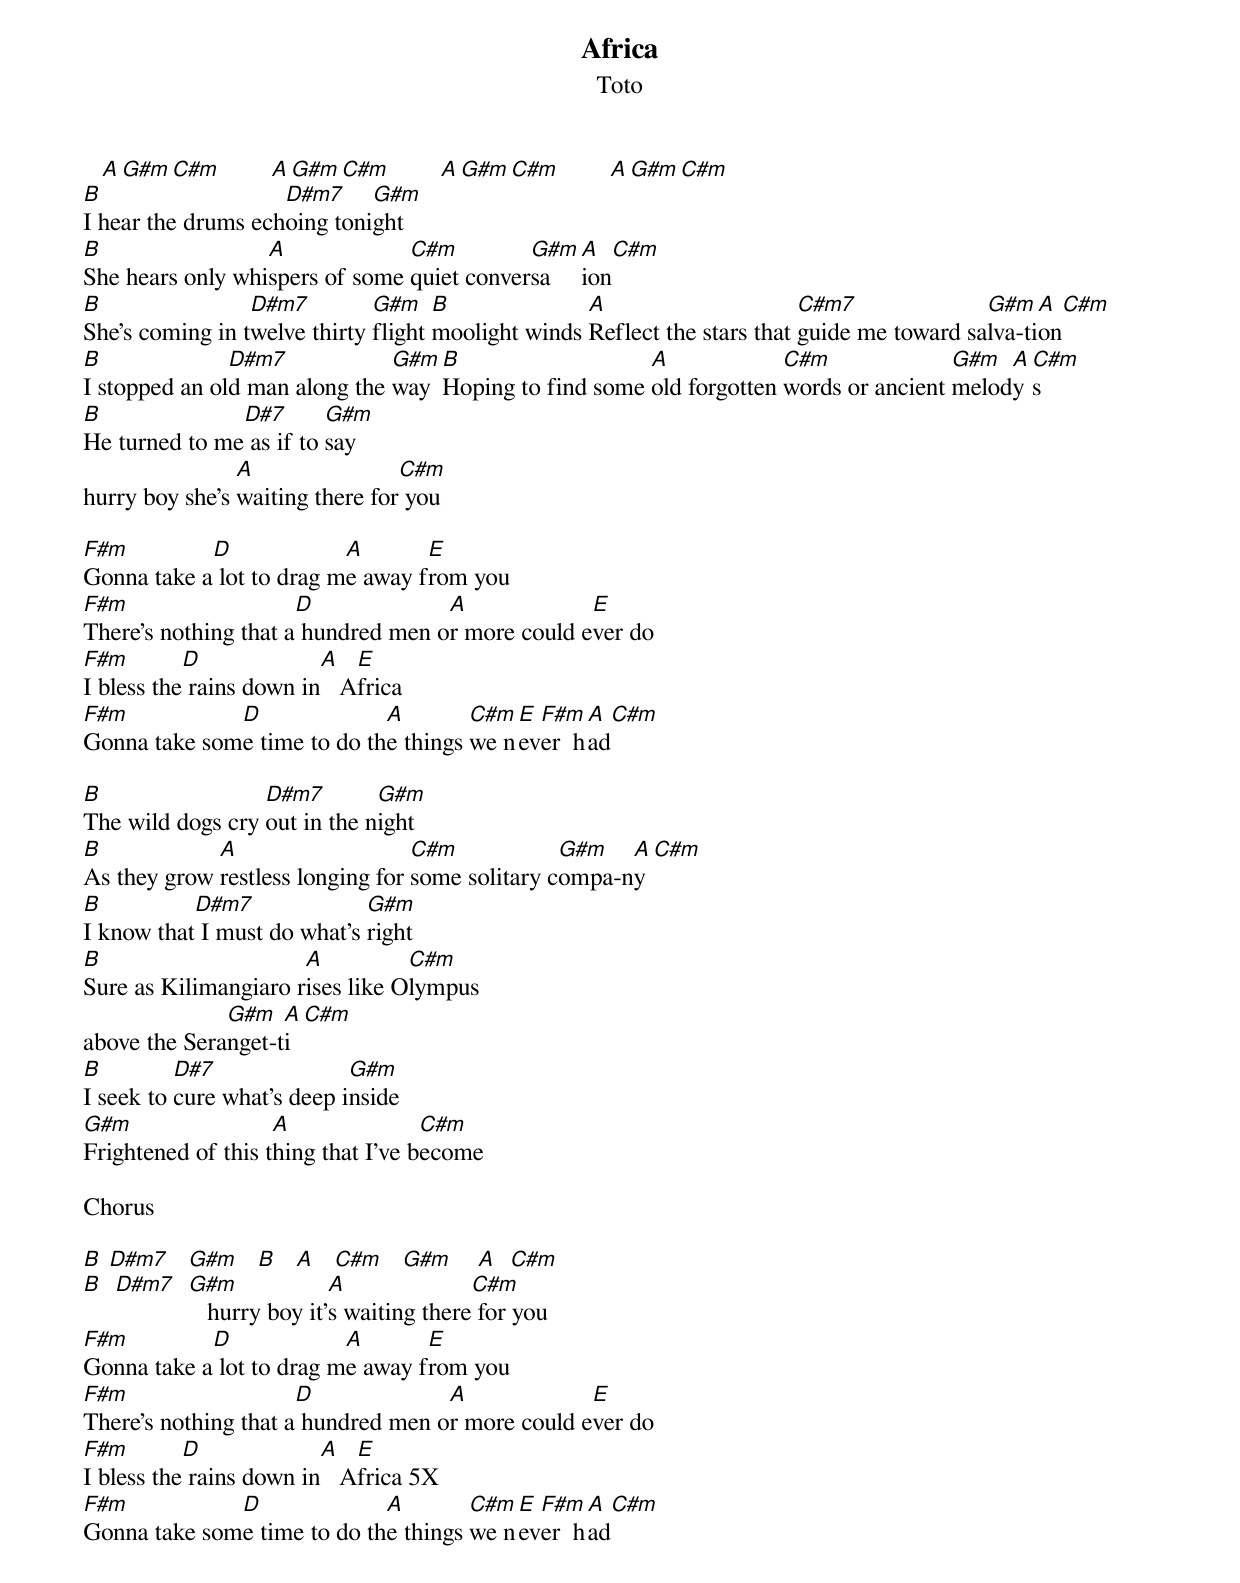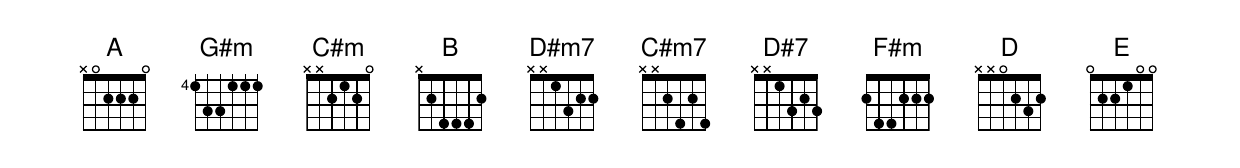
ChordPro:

{title: Africa}
{subtitle:Toto}
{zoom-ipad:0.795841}
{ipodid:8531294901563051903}
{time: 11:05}

   [A][G#m][C#m]        [A][G#m][C#m]        [A][G#m][C#m]        [A][G#m][C#m]
[B]I hear the drums ech[D#m7]oing toni[G#m]ght
[B]She hears only whi[A]spers of some [C#m]quiet conver[G#m]sa[A]ion[C#m]
[B]She's coming in t[D#m7]welve thirty [G#m]flight [B]moolight winds [A]Reflect the stars that [C#m7]guide me toward sa[G#m]lva-ti[A]on[C#m]
[B]I stopped an ol[D#m7]d man along the [G#m]way [B]Hoping to find some [A]old forgotten [C#m]words or ancient [G#m]melod[A]y [C#m]s
[B]He turned to me[D#7] as if to [G#m]say
hurry boy she's [A]waiting there for[C#m] you

[F#m]Gonna take a[D] lot to drag m[A]e away f[E]rom you
[F#m]There's nothing that a[D] hundred men o[A]r more could e[E]ver do
[F#m]I bless the[D] rains down in[A]   A[E]frica
[F#m]Gonna take som[D]e time to do th[A]e things [C#m]we n[E]ev[F#m]er  h[A]ad[C#m]

[B]The wild dogs cry [D#m7]out in the n[G#m]ight
[B]As they grow [A]restless longing for [C#m]some solitary c[G#m]ompa-n[A]y[C#m]
[B]I know that[D#m7] I must do what's [G#m]right
[B]Sure as Kilimangiaro r[A]ises like O[C#m]lympus
above the Sera[G#m]nget-t[A]i[C#m]
[B]I seek to [D#7]cure what's deep i[G#m]nside
[G#m]Frightened of this t[A]hing that I've b[C#m]ecome

Chorus

[B] [D#m7]   [G#m]   [B]   [A]   [C#m]   [G#m]    [A]  [C#m]
[B]  [D#m7]  [G#m]   hurry boy it'[A]s waiting there[C#m] for you
[F#m]Gonna take a[D] lot to drag m[A]e away f[E]rom you
[F#m]There's nothing that a[D] hundred men o[A]r more could e[E]ver do
[F#m]I bless the[D] rains down in[A]   A[E]frica 5X
[F#m]Gonna take som[D]e time to do th[A]e things [C#m]we n[E]ev[F#m]er  h[A]ad[C#m]
